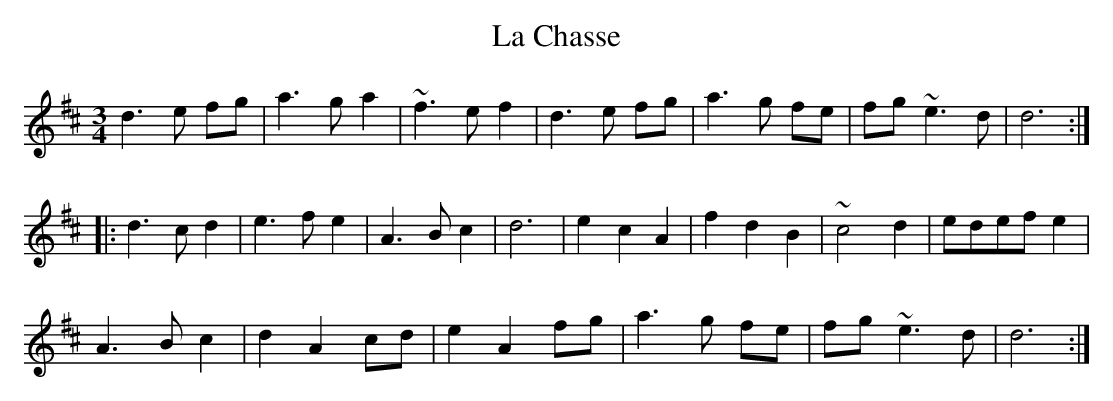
X:1
T:La Chasse
M:3/4
K:Dmaj
d3e fg|a3ga2|~f3ef2|d3e fg|a3g fe|fg~e3d|d6:|
|:d3cd2|e3fe2|A3Bc2|d6|e2c2A2|f2d2B2|~c4d2|edefe2|
A3Bc2|d2A2cd|e2A2fg|a3g fe|fg~e3d|d6:|
